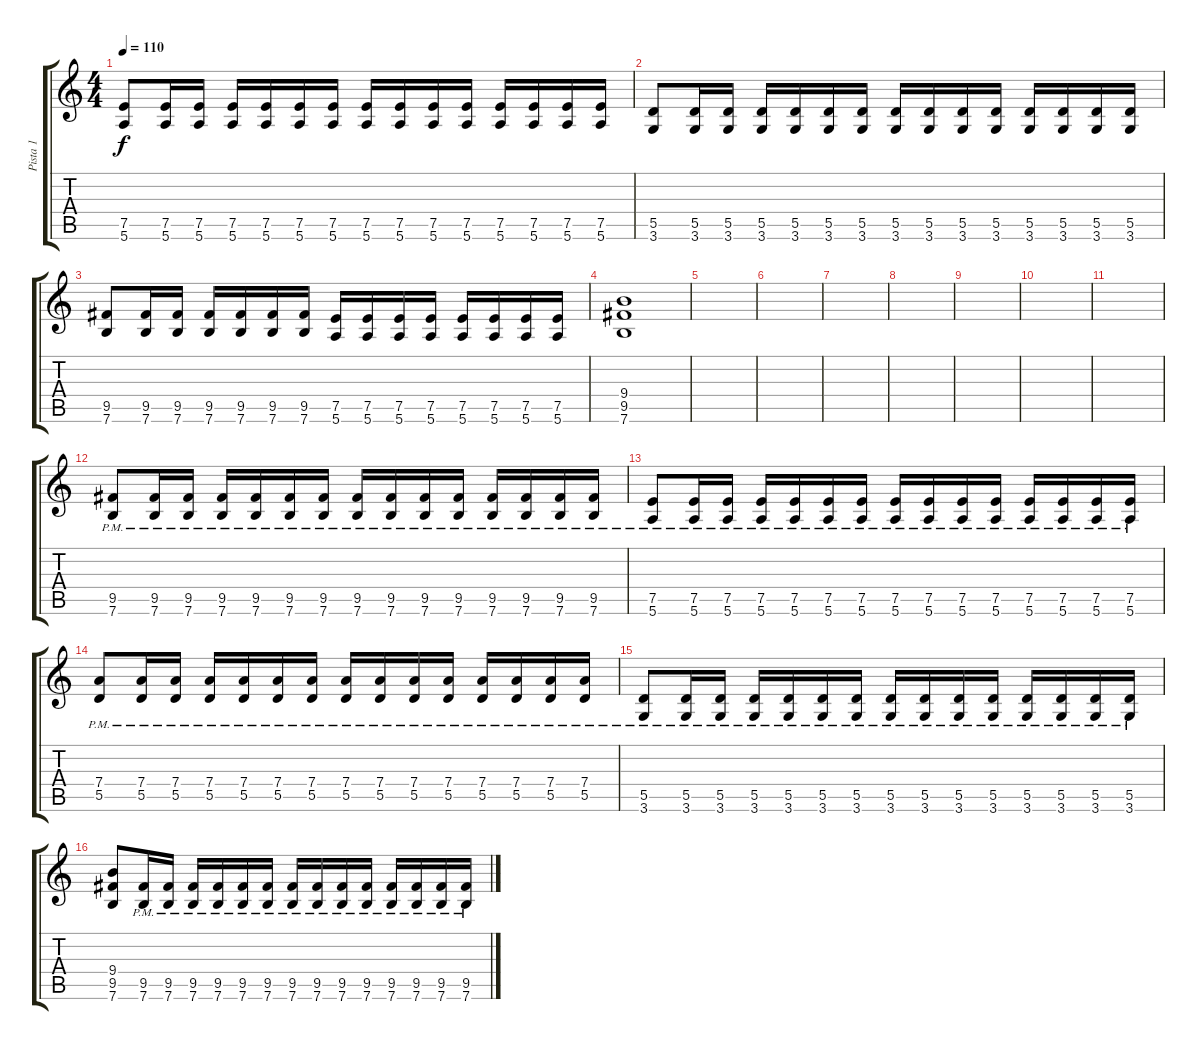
\track ("Pista 1" "Pista 1") {instrument distortionguitar}
\staff {score tabs}
\tuning (E4 B3 G3 D3 A2 E2) {hide}
\ts (4 4)
\tempo 110
\clef g2
\ks c
(7.5 5.6).8{dy f} (7.5 5.6).16 (7.5 5.6).16 (7.5 5.6).16 (7.5 5.6).16 (7.5 5.6).16 (7.5 5.6).16 (7.5 5.6).16 (7.5 5.6).16 (7.5 5.6).16 (7.5 5.6).16 (7.5 5.6).16 (7.5 5.6).16 (7.5 5.6).16 (7.5 5.6).16 |
(5.5 3.6).8 (5.5 3.6).16 (5.5 3.6).16 (5.5 3.6).16 (5.5 3.6).16 (5.5 3.6).16 (5.5 3.6).16 (5.5 3.6).16 (5.5 3.6).16 (5.5 3.6).16 (5.5 3.6).16 (5.5 3.6).16 (5.5 3.6).16 (5.5 3.6).16 (5.5 3.6).16 |
(9.5 7.6).8 (9.5 7.6).16 (9.5 7.6).16 (9.5 7.6).16 (9.5 7.6).16 (9.5 7.6).16 (9.5 7.6).16 (7.5 5.6).16 (7.5 5.6).16 (7.5 5.6).16 (7.5 5.6).16 (7.5 5.6).16 (7.5 5.6).16 (7.5 5.6).16 (7.5 5.6).16 |
(9.4 9.5 7.6).1 |
|
|
|
|
|
|
|
(9.5{pm} 7.6{pm}).8 (9.5{pm} 7.6{pm}).16 (9.5{pm} 7.6{pm}).16 (9.5{pm} 7.6{pm}).16 (9.5{pm} 7.6{pm}).16 (9.5{pm} 7.6{pm}).16 (9.5{pm} 7.6{pm}).16 (9.5{pm} 7.6{pm}).16 (9.5{pm} 7.6{pm}).16 (9.5{pm} 7.6{pm}).16 (9.5{pm} 7.6{pm}).16 (9.5{pm} 7.6{pm}).16 (9.5{pm} 7.6{pm}).16 (9.5{pm} 7.6{pm}).16 (9.5{pm} 7.6{pm}).16 |
(7.5{pm} 5.6{pm}).8 (7.5{pm} 5.6{pm}).16 (7.5{pm} 5.6{pm}).16 (7.5{pm} 5.6{pm}).16 (7.5{pm} 5.6{pm}).16 (7.5{pm} 5.6{pm}).16 (7.5{pm} 5.6{pm}).16 (7.5{pm} 5.6{pm}).16 (7.5{pm} 5.6{pm}).16 (7.5{pm} 5.6{pm}).16 (7.5{pm} 5.6{pm}).16 (7.5{pm} 5.6{pm}).16 (7.5{pm} 5.6{pm}).16 (7.5{pm} 5.6{pm}).16 (7.5{pm} 5.6{pm}).16 |
(7.4{pm} 5.5{pm}).8 (7.4{pm} 5.5{pm}).16 (7.4{pm} 5.5{pm}).16 (7.4{pm} 5.5{pm}).16 (7.4{pm} 5.5{pm}).16 (7.4{pm} 5.5{pm}).16 (7.4{pm} 5.5{pm}).16 (7.4{pm} 5.5{pm}).16 (7.4{pm} 5.5{pm}).16 (7.4{pm} 5.5{pm}).16 (7.4{pm} 5.5{pm}).16 (7.4{pm} 5.5{pm}).16 (7.4{pm} 5.5{pm}).16 (7.4{pm} 5.5{pm}).16 (7.4{pm} 5.5{pm}).16 |
(5.5{pm} 3.6{pm}).8 (5.5{pm} 3.6{pm}).16 (5.5{pm} 3.6{pm}).16 (5.5{pm} 3.6{pm}).16 (5.5{pm} 3.6{pm}).16 (5.5{pm} 3.6{pm}).16 (5.5{pm} 3.6{pm}).16 (5.5{pm} 3.6{pm}).16 (5.5{pm} 3.6{pm}).16 (5.5{pm} 3.6{pm}).16 (5.5{pm} 3.6{pm}).16 (5.5{pm} 3.6{pm}).16 (5.5{pm} 3.6{pm}).16 (5.5{pm} 3.6{pm}).16 (5.5{pm} 3.6{pm}).16 |
(9.4 9.5 7.6).8 (9.5{pm} 7.6{pm}).16 (9.5{pm} 7.6{pm}).16 (9.5{pm} 7.6{pm}).16 (9.5{pm} 7.6{pm}).16 (9.5{pm} 7.6{pm}).16 (9.5{pm} 7.6{pm}).16 (9.5{pm} 7.6{pm}).16 (9.5{pm} 7.6{pm}).16 (9.5{pm} 7.6{pm}).16 (9.5{pm} 7.6{pm}).16 (9.5{pm} 7.6{pm}).16 (9.5{pm} 7.6{pm}).16 (9.5{pm} 7.6{pm}).16 (9.5{pm} 7.6{pm}).16
